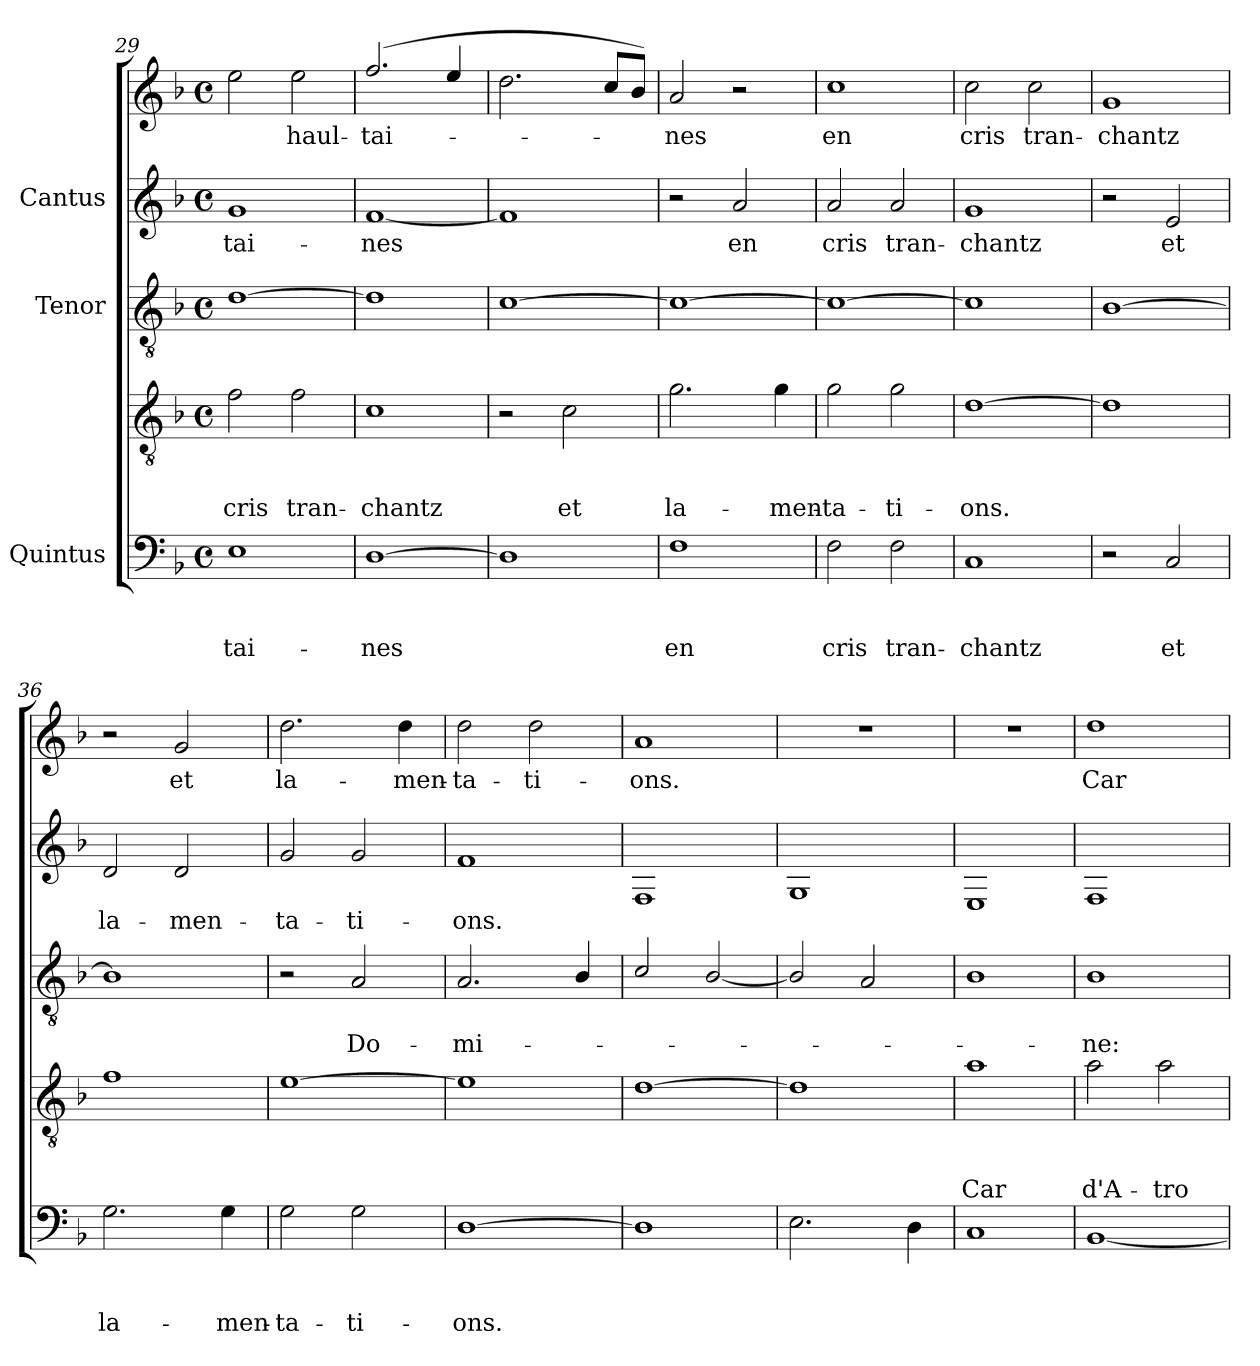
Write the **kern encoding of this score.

**kern	**text	**text	**text	**kern	**text	**text	**text	**kern	**text	**text	**kern	**text	**kern	**text
*part3	*part3	*part3	*part3	*part3	*part3	*part3	*part3	*part2	*part2	*part2	*part1	*part1	*part1	*part1
*staff5	*staff5	*staff5	*staff5	*staff4	*staff4	*staff4	*staff4	*staff3	*staff3	*staff3	*staff2	*staff2	*staff1	*staff1
*I"Quintus	*	*	*	*	*	*	*	*I"Tenor	*	*	*I"Cantus	*	*	*
!!LO:LB:g=z
*clefF4	*	*	*	*clefGv2	*	*	*	*clefGv2	*	*	*clefG2	*	*clefG2	*
*k[b-]	*	*	*	*k[b-]	*	*	*	*k[b-]	*	*	*k[b-]	*	*k[b-]	*
*F:	*	*	*	*F:	*	*	*	*F:	*	*	*F:	*	*F:	*
*M4/4	*	*	*	*M4/4	*	*	*	*M4/4	*	*	*M4/4	*	*M4/4	*
*met(c)	*	*	*	*met(c)	*	*	*	*met(c)	*	*	*met(c)	*	*met(c)	*
=29	=29	=29	=29	=29	=29	=29	=29	=29	=29	=29	=29	=29	=29	=29
!	!	!	!LO:LY:b	!	!	!	!LO:LY:b	!	!	!	!	!LO:LY:b	!	!
1E	.	.	-tai-	2f\	.	.	-cris	[>1d	.	.	1g	-tai-	2ee\	.
!	!	!	!	!	!	!	!LO:LY:b	!	!	!	!	!	!	!LO:LY:b
.	.	.	.	2f\	.	.	tran-	.	.	.	.	.	2ee\	-haul-
!!LO:PB:g=z
=30	=30	=30	=30	=30	=30	=30	=30	=30	=30	=30	=30	=30	=30	=30
!	!	!	!LO:LY:b	!	!	!	!LO:LY:b	!	!	!	!	!LO:LY:b	!	!LO:LY:b
[>1D	.	.	nes	1c	.	.	-chantz	1d]	.	.	[<1f	-nes	(<2.ff/	-tai-
.	.	.	.	.	.	.	.	.	.	.	.	.	4ee/	.
!!LO:LB:g=z
=31	=31	=31	=31	=31	=31	=31	=31	=31	=31	=31	=31	=31	=31	=31
1D]	.	.	.	2r	.	.	.	[>1c	.	.	1f]	.	2.dd\	.
!	!	!	!	!	!	!	!LO:LY:b	!	!	!	!	!	!	!
.	.	.	.	2c\	.	.	et	.	.	.	.	.	.	.
.	.	.	.	.	.	.	.	.	.	.	.	.	8cc/L	.
.	.	.	.	.	.	.	.	.	.	.	.	.	8b-/J)	.
!!LO:LB:g=z
=32	=32	=32	=32	=32	=32	=32	=32	=32	=32	=32	=32	=32	=32	=32
!	!	!	!LO:LY:b	!	!	!	!LO:LY:b	!	!	!	!	!	!	!LO:LY:b
1F	.	.	-en	2.g\	.	.	la-	1c_	.	.	2r	.	2a/	nes
!	!	!	!	!	!	!	!	!	!	!	!	!LO:LY:b	!	!
.	.	.	.	.	.	.	.	.	.	.	2a/	en	2r	.
!	!	!	!	!	!	!	!LO:LY:b	!	!	!	!	!	!	!
.	.	.	.	4g\	.	.	-men-	.	.	.	.	.	.	.
!!LO:PB:g=z
=33	=33	=33	=33	=33	=33	=33	=33	=33	=33	=33	=33	=33	=33	=33
!	!	!	!LO:LY:b	!	!	!	!LO:LY:b	!	!	!	!	!LO:LY:b	!	!LO:LY:b
2F\	.	.	-cris	2g\	.	.	ta-	1c_	.	.	2a/	cris	1cc	en
!	!	!	!LO:LY:b	!	!	!	!LO:LY:b	!	!	!	!	!LO:LY:b	!	!
2F\	.	.	tran-	2g\	.	.	-ti-	.	.	.	2a/	tran-	.	.
!!LO:LB:g=z
=34	=34	=34	=34	=34	=34	=34	=34	=34	=34	=34	=34	=34	=34	=34
!	!	!	!LO:LY:b	!	!	!	!LO:LY:b	!	!	!	!	!LO:LY:b	!	!LO:LY:b
1C	.	.	chantz	[>1d	.	.	-ons.	1c]	.	.	1g	-chantz	2cc\	-cris
!	!	!	!	!	!	!	!	!	!	!	!	!	!	!LO:LY:b
.	.	.	.	.	.	.	.	.	.	.	.	.	2cc\	tran-
!!LO:LB:g=z
=35	=35	=35	=35	=35	=35	=35	=35	=35	=35	=35	=35	=35	=35	=35
!	!	!	!	!	!	!	!	!	!	!	!	!	!	!LO:LY:b
2r	.	.	.	1d]	.	.	.	[>1B-	.	.	2r	.	1g	chantz
!	!	!	!LO:LY:b	!	!	!	!	!	!	!	!	!LO:LY:b	!	!
2C/	.	.	et	.	.	.	.	.	.	.	2e/	et	.	.
!!LO:PB:g=z
=36	=36	=36	=36	=36	=36	=36	=36	=36	=36	=36	=36	=36	=36	=36
!	!	!	!LO:LY:b	!	!	!	!	!	!	!	!	!LO:LY:b	!	!
2.G\	.	.	la-	1f	.	.	.	1B-]	.	.	2d/	la-	2r	.
!	!	!	!	!	!	!	!	!	!	!	!	!LO:LY:b	!	!LO:LY:b
.	.	.	.	.	.	.	.	.	.	.	2d/	-men-	2g/	et
!	!	!	!LO:LY:b	!	!	!	!	!	!	!	!	!	!	!
4G\	.	.	-men-	.	.	.	.	.	.	.	.	.	.	.
!!LO:LB:g=z
=37	=37	=37	=37	=37	=37	=37	=37	=37	=37	=37	=37	=37	=37	=37
!	!	!	!LO:LY:b	!	!	!	!	!	!	!	!	!LO:LY:b	!	!LO:LY:b
2G\	.	.	-ta-	[>1e	.	.	.	2r	.	.	2g/	-ta-	2.dd\	-la-
!	!	!	!LO:LY:b	!	!	!	!	!	!	!LO:LY:b	!	!LO:LY:b	!	!
2G\	.	.	-ti-	.	.	.	.	2A/	.	Do-	2g/	-ti-	.	.
!	!	!	!	!	!	!	!	!	!	!	!	!	!	!LO:LY:b
.	.	.	.	.	.	.	.	.	.	.	.	.	4dd\	-men-
!!LO:LB:g=z
=38	=38	=38	=38	=38	=38	=38	=38	=38	=38	=38	=38	=38	=38	=38
!	!	!	!LO:LY:b	!	!	!	!	!	!	!LO:LY:b	!	!LO:LY:b	!	!LO:LY:b
[>1D	.	.	-ons.	1e]	.	.	.	2.A/	.	-mi-	1f	-ons.	2dd\	-ta-
!	!	!	!	!	!	!	!	!	!	!	!	!	!	!LO:LY:b
.	.	.	.	.	.	.	.	.	.	.	.	.	2dd\	-ti-
.	.	.	.	.	.	.	.	4B-/	.	.	.	.	.	.
!!LO:PB:g=z
=39	=39	=39	=39	=39	=39	=39	=39	=39	=39	=39	=39	=39	=39	=39
!	!	!	!	!	!	!	!	!	!	!	!	!	!	!LO:LY:b
1D]	.	.	.	[>1d	.	.	.	2c/	.	.	1F	.	1a	ons.
.	.	.	.	.	.	.	.	[<2B-/	.	.	.	.	.	.
!!LO:LB:g=z
=40	=40	=40	=40	=40	=40	=40	=40	=40	=40	=40	=40	=40	=40	=40
2.E\	.	.	.	1d]	.	.	.	2B-/]	.	.	1G	.	1r	.
.	.	.	.	.	.	.	.	2A/	.	.	.	.	.	.
4D\	.	.	.	.	.	.	.	.	.	.	.	.	.	.
!!LO:LB:g=z
=41	=41	=41	=41	=41	=41	=41	=41	=41	=41	=41	=41	=41	=41	=41
!	!	!	!	!	!	!	!LO:LY:b	!	!	!	!	!	!	!
1C	.	.	.	1a	.	.	Car	1B-	.	.	1E	.	1r	.
!!LO:LB:g=z
=42	=42	=42	=42	=42	=42	=42	=42	=42	=42	=42	=42	=42	=42	=42
!	!	!	!	!	!	!	!LO:LY:b	!	!	!LO:LY:b	!	!	!	!LO:LY:b
[<1BB-	.	.	.	2a\	.	.	d'A-	1B-	.	-ne:	1F	.	1dd	Car
!	!	!	!	!	!	!	!LO:LY:b	!	!	!	!	!	!	!
.	.	.	.	2a\	.	.	-tro-	.	.	.	.	.	.	.
=	=	=	=	=	=	=	=	=	=	=	=	=	=	=
*-	*-	*-	*-	*-	*-	*-	*-	*-	*-	*-	*-	*-	*-	*-
